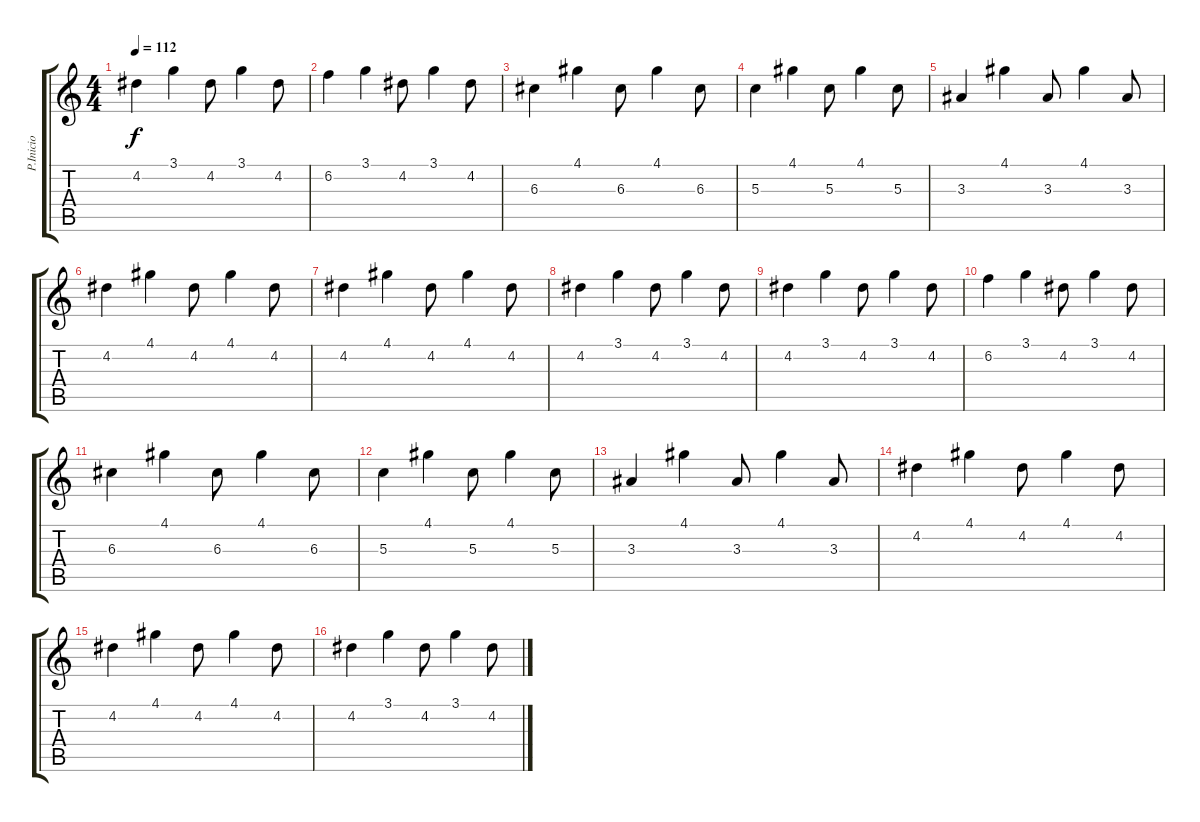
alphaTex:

\track ("P.Inicio" "P.Inicio") {instrument banjo}
\staff {score tabs}
\tuning (E4 B3 G3 D3 A2 E2) {hide}
\displaytranspose 12
\ts (4 4)
\tempo 112
\clef g2
\ks c
4.2.4{dy f} 3.1.4 4.2.8 3.1.4 4.2.8 |
6.2.4 3.1.4 4.2.8 3.1.4 4.2.8 |
6.3.4 4.1.4 6.3.8 4.1.4 6.3.8 |
5.3.4 4.1.4 5.3.8 4.1.4 5.3.8 |
3.3.4 4.1.4 3.3.8 4.1.4 3.3.8 |
4.2.4 4.1.4 4.2.8 4.1.4 4.2.8 |
4.2.4 4.1.4 4.2.8 4.1.4 4.2.8 |
4.2.4 3.1.4 4.2.8 3.1.4 4.2.8 |
4.2.4 3.1.4 4.2.8 3.1.4 4.2.8 |
6.2.4 3.1.4 4.2.8 3.1.4 4.2.8 |
6.3.4 4.1.4 6.3.8 4.1.4 6.3.8 |
5.3.4 4.1.4 5.3.8 4.1.4 5.3.8 |
3.3.4 4.1.4 3.3.8 4.1.4 3.3.8 |
4.2.4 4.1.4 4.2.8 4.1.4 4.2.8 |
4.2.4 4.1.4 4.2.8 4.1.4 4.2.8 |
4.2.4 3.1.4 4.2.8 3.1.4 4.2.8
